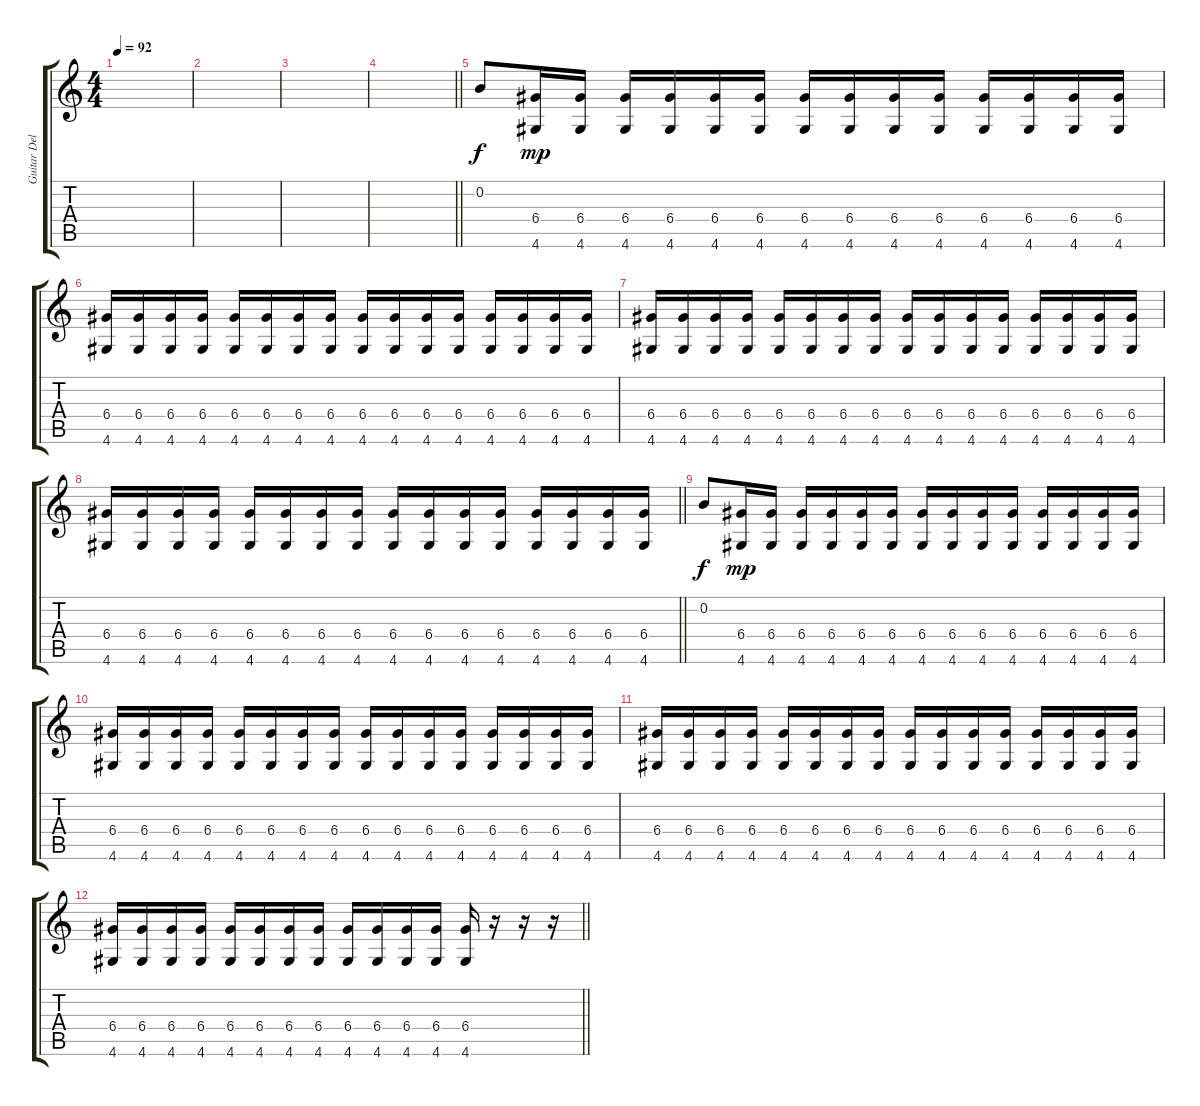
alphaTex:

\track ("Guitar Delay" "Guitar Del") {instrument distortionguitar}
\staff {score tabs}
\tuning (E4 B3 G3 D3 A2 E2) {hide}
\ts (4 4)
\tempo 92
\clef g2
\ks aminor
|
|
|
\barLineRight lightlight
|
0.2.8 (6.4 4.6).16{dy mp} (6.4 4.6).16 (6.4 4.6).16 (6.4 4.6).16 (6.4 4.6).16 (6.4 4.6).16 (6.4 4.6).16 (6.4 4.6).16 (6.4 4.6).16 (6.4 4.6).16 (6.4 4.6).16 (6.4 4.6).16 (6.4 4.6).16 (6.4 4.6).16 |
(6.4 4.6).16 (6.4 4.6).16 (6.4 4.6).16 (6.4 4.6).16 (6.4 4.6).16 (6.4 4.6).16 (6.4 4.6).16 (6.4 4.6).16 (6.4 4.6).16 (6.4 4.6).16 (6.4 4.6).16 (6.4 4.6).16 (6.4 4.6).16 (6.4 4.6).16 (6.4 4.6).16 (6.4 4.6).16 |
(6.4 4.6).16 (6.4 4.6).16 (6.4 4.6).16 (6.4 4.6).16 (6.4 4.6).16 (6.4 4.6).16 (6.4 4.6).16 (6.4 4.6).16 (6.4 4.6).16 (6.4 4.6).16 (6.4 4.6).16 (6.4 4.6).16 (6.4 4.6).16 (6.4 4.6).16 (6.4 4.6).16 (6.4 4.6).16 |
\barLineRight lightlight
(6.4 4.6).16 (6.4 4.6).16 (6.4 4.6).16 (6.4 4.6).16 (6.4 4.6).16 (6.4 4.6).16 (6.4 4.6).16 (6.4 4.6).16 (6.4 4.6).16 (6.4 4.6).16 (6.4 4.6).16 (6.4 4.6).16 (6.4 4.6).16 (6.4 4.6).16 (6.4 4.6).16 (6.4 4.6).16 |
0.2.8{dy f} (6.4 4.6).16{dy mp} (6.4 4.6).16 (6.4 4.6).16 (6.4 4.6).16 (6.4 4.6).16 (6.4 4.6).16 (6.4 4.6).16 (6.4 4.6).16 (6.4 4.6).16 (6.4 4.6).16 (6.4 4.6).16 (6.4 4.6).16 (6.4 4.6).16 (6.4 4.6).16 |
(6.4 4.6).16 (6.4 4.6).16 (6.4 4.6).16 (6.4 4.6).16 (6.4 4.6).16 (6.4 4.6).16 (6.4 4.6).16 (6.4 4.6).16 (6.4 4.6).16 (6.4 4.6).16 (6.4 4.6).16 (6.4 4.6).16 (6.4 4.6).16 (6.4 4.6).16 (6.4 4.6).16 (6.4 4.6).16 |
(6.4 4.6).16 (6.4 4.6).16 (6.4 4.6).16 (6.4 4.6).16 (6.4 4.6).16 (6.4 4.6).16 (6.4 4.6).16 (6.4 4.6).16 (6.4 4.6).16 (6.4 4.6).16 (6.4 4.6).16 (6.4 4.6).16 (6.4 4.6).16 (6.4 4.6).16 (6.4 4.6).16 (6.4 4.6).16 |
\barLineRight lightlight
(6.4 4.6).16 (6.4 4.6).16 (6.4 4.6).16 (6.4 4.6).16 (6.4 4.6).16 (6.4 4.6).16 (6.4 4.6).16 (6.4 4.6).16 (6.4 4.6).16 (6.4 4.6).16 (6.4 4.6).16 (6.4 4.6).16 (6.4 4.6).16 r.16 r.16 r.16
